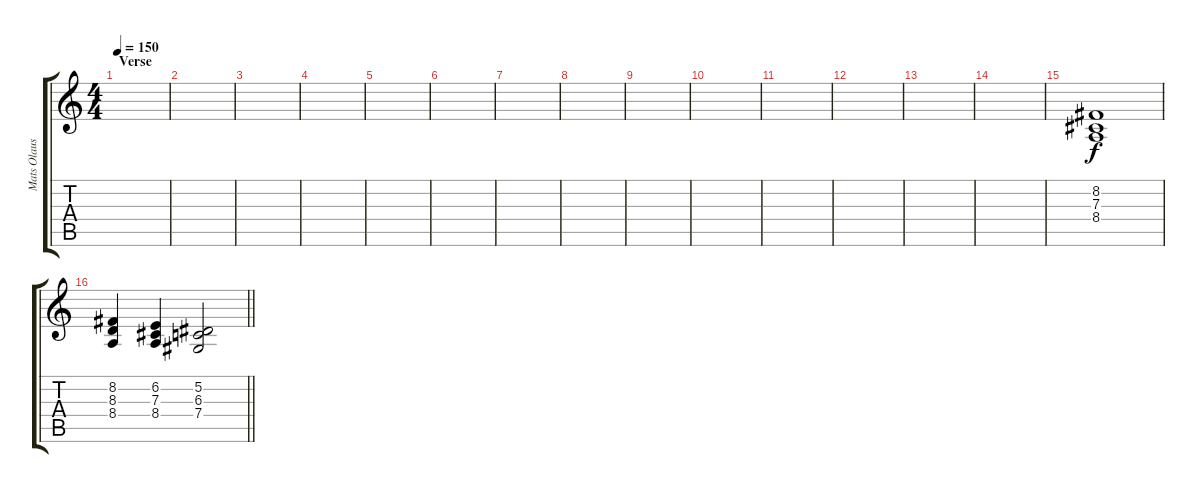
\track ("Mats Olausson" "Mats Olaus") {instrument choiraahs}
\staff {score tabs}
\tuning (Eb4 Bb3 Gb3 Db3 Ab2 Eb2) {hide}
\ts (4 4)
\section ("" "Verse")
\tempo 150
\clef g2
\ks c
|
|
|
|
|
|
|
|
|
|
|
|
|
|
(8.2 7.3 8.4).1 |
\barLineRight lightlight
(8.2 8.3 8.4).4 (6.2 7.3 8.4).4 (5.2 6.3 7.4).2
